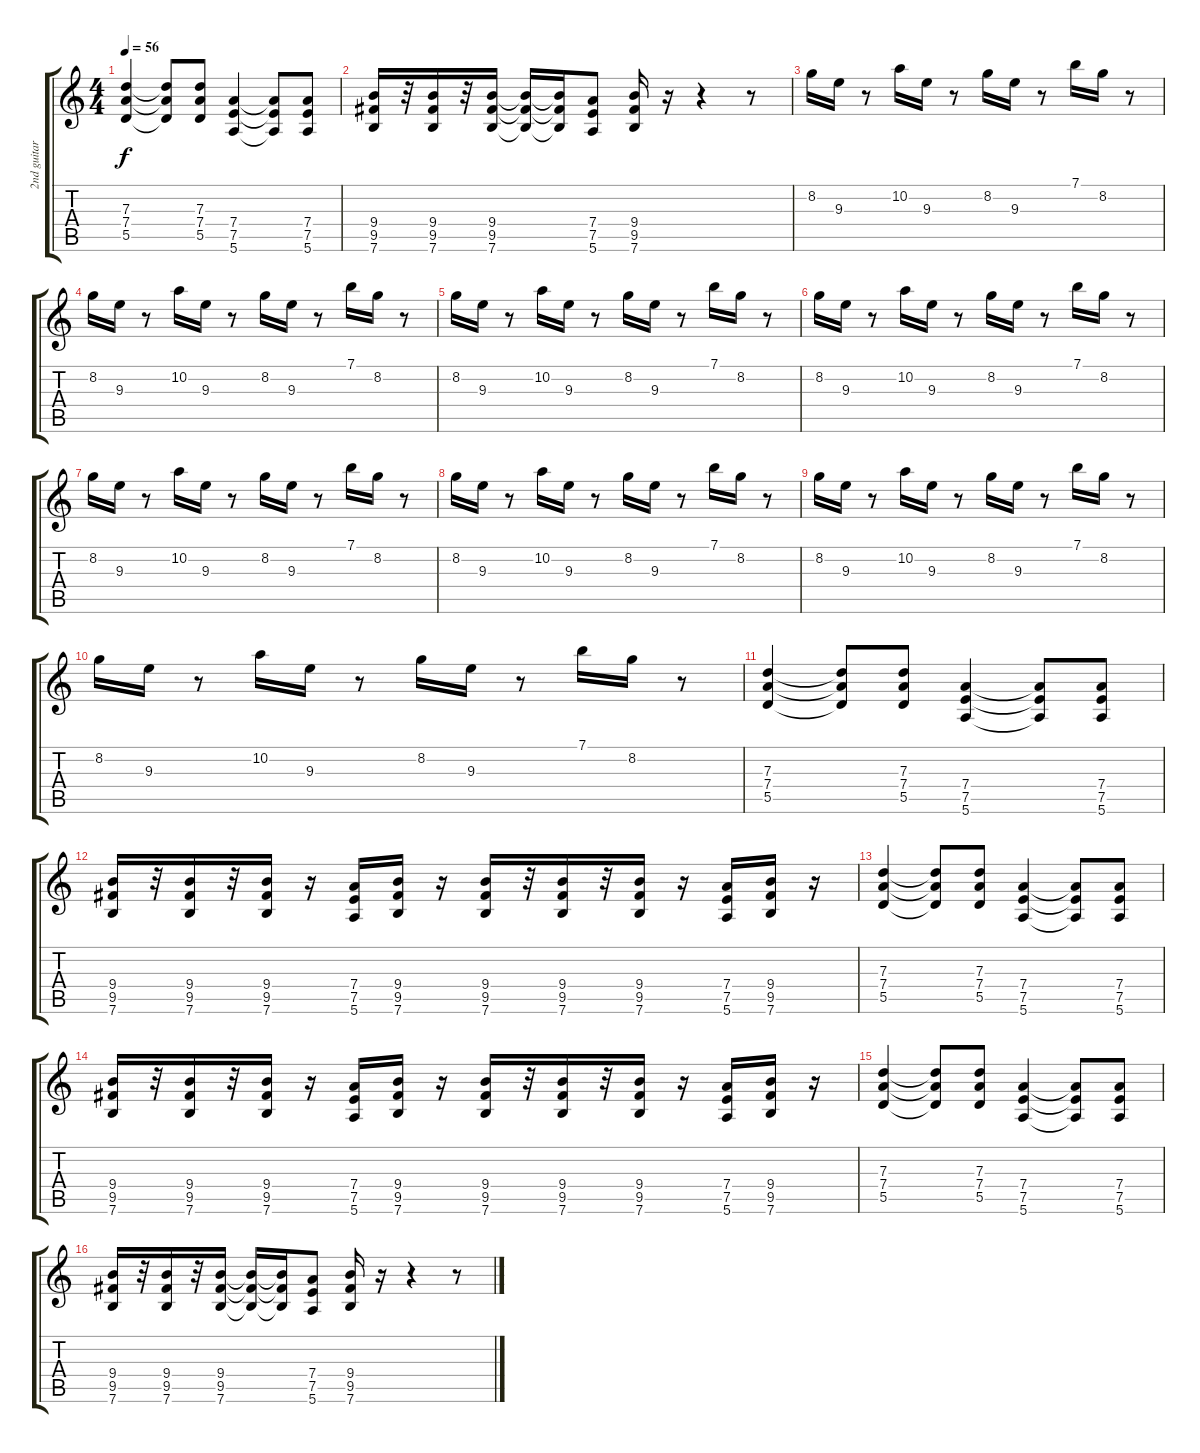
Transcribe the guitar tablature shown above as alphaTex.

\track ("2nd guitar" "2nd guitar") {instrument acousticguitarsteel}
\staff {score tabs}
\tuning (E4 B3 G3 D3 A2 E2) {hide}
\ts (4 4)
\tempo 56
\clef g2
\ks c
(7.3 7.4 5.5).4{dy f} (7.3{t} 7.4{t} 5.5{t}).8 (7.3 7.4 5.5).8 (7.4 7.5 5.6).4 (7.4{t} 7.5{t} 5.6{t}).8 (7.4 7.5 5.6).8 |
(9.4 9.5 7.6).16 r.32 (9.4 9.5 7.6).16 r.32 (9.4 9.5 7.6).16 (9.4{t} 9.5{t} 7.6{t}).16 (9.4{t} 9.5{t} 7.6{t}).16 (7.4 7.5 5.6).8 (9.4 9.5 7.6).16 r.16 r.4 r.8 |
8.2.16 9.3.16 r.8 10.2.16 9.3.16 r.8 8.2.16 9.3.16 r.8 7.1.16 8.2.16 r.8 |
8.2.16 9.3.16 r.8 10.2.16 9.3.16 r.8 8.2.16 9.3.16 r.8 7.1.16 8.2.16 r.8 |
8.2.16 9.3.16 r.8 10.2.16 9.3.16 r.8 8.2.16 9.3.16 r.8 7.1.16 8.2.16 r.8 |
8.2.16 9.3.16 r.8 10.2.16 9.3.16 r.8 8.2.16 9.3.16 r.8 7.1.16 8.2.16 r.8 |
8.2.16 9.3.16 r.8 10.2.16 9.3.16 r.8 8.2.16 9.3.16 r.8 7.1.16 8.2.16 r.8 |
8.2.16 9.3.16 r.8 10.2.16 9.3.16 r.8 8.2.16 9.3.16 r.8 7.1.16 8.2.16 r.8 |
8.2.16 9.3.16 r.8 10.2.16 9.3.16 r.8 8.2.16 9.3.16 r.8 7.1.16 8.2.16 r.8 |
8.2.16 9.3.16 r.8 10.2.16 9.3.16 r.8 8.2.16 9.3.16 r.8 7.1.16 8.2.16 r.8 |
(7.3 7.4 5.5).4 (7.3{t} 7.4{t} 5.5{t}).8 (7.3 7.4 5.5).8 (7.4 7.5 5.6).4 (7.4{t} 7.5{t} 5.6{t}).8 (7.4 7.5 5.6).8 |
(9.4 9.5 7.6).16 r.32 (9.4 9.5 7.6).16 r.32 (9.4 9.5 7.6).16 r.16 (7.4 7.5 5.6).16 (9.4 9.5 7.6).16 r.16 (9.4 9.5 7.6).16 r.32 (9.4 9.5 7.6).16 r.32 (9.4 9.5 7.6).16 r.16 (7.4 7.5 5.6).16 (9.4 9.5 7.6).16 r.16 |
(7.3 7.4 5.5).4 (7.3{t} 7.4{t} 5.5{t}).8 (7.3 7.4 5.5).8 (7.4 7.5 5.6).4 (7.4{t} 7.5{t} 5.6{t}).8 (7.4 7.5 5.6).8 |
(9.4 9.5 7.6).16 r.32 (9.4 9.5 7.6).16 r.32 (9.4 9.5 7.6).16 r.16 (7.4 7.5 5.6).16 (9.4 9.5 7.6).16 r.16 (9.4 9.5 7.6).16 r.32 (9.4 9.5 7.6).16 r.32 (9.4 9.5 7.6).16 r.16 (7.4 7.5 5.6).16 (9.4 9.5 7.6).16 r.16 |
(7.3 7.4 5.5).4 (7.3{t} 7.4{t} 5.5{t}).8 (7.3 7.4 5.5).8 (7.4 7.5 5.6).4 (7.4{t} 7.5{t} 5.6{t}).8 (7.4 7.5 5.6).8 |
(9.4 9.5 7.6).16 r.32 (9.4 9.5 7.6).16 r.32 (9.4 9.5 7.6).16 (9.4{t} 9.5{t} 7.6{t}).16 (9.4{t} 9.5{t} 7.6{t}).16 (7.4 7.5 5.6).8 (9.4 9.5 7.6).16 r.16 r.4 r.8
